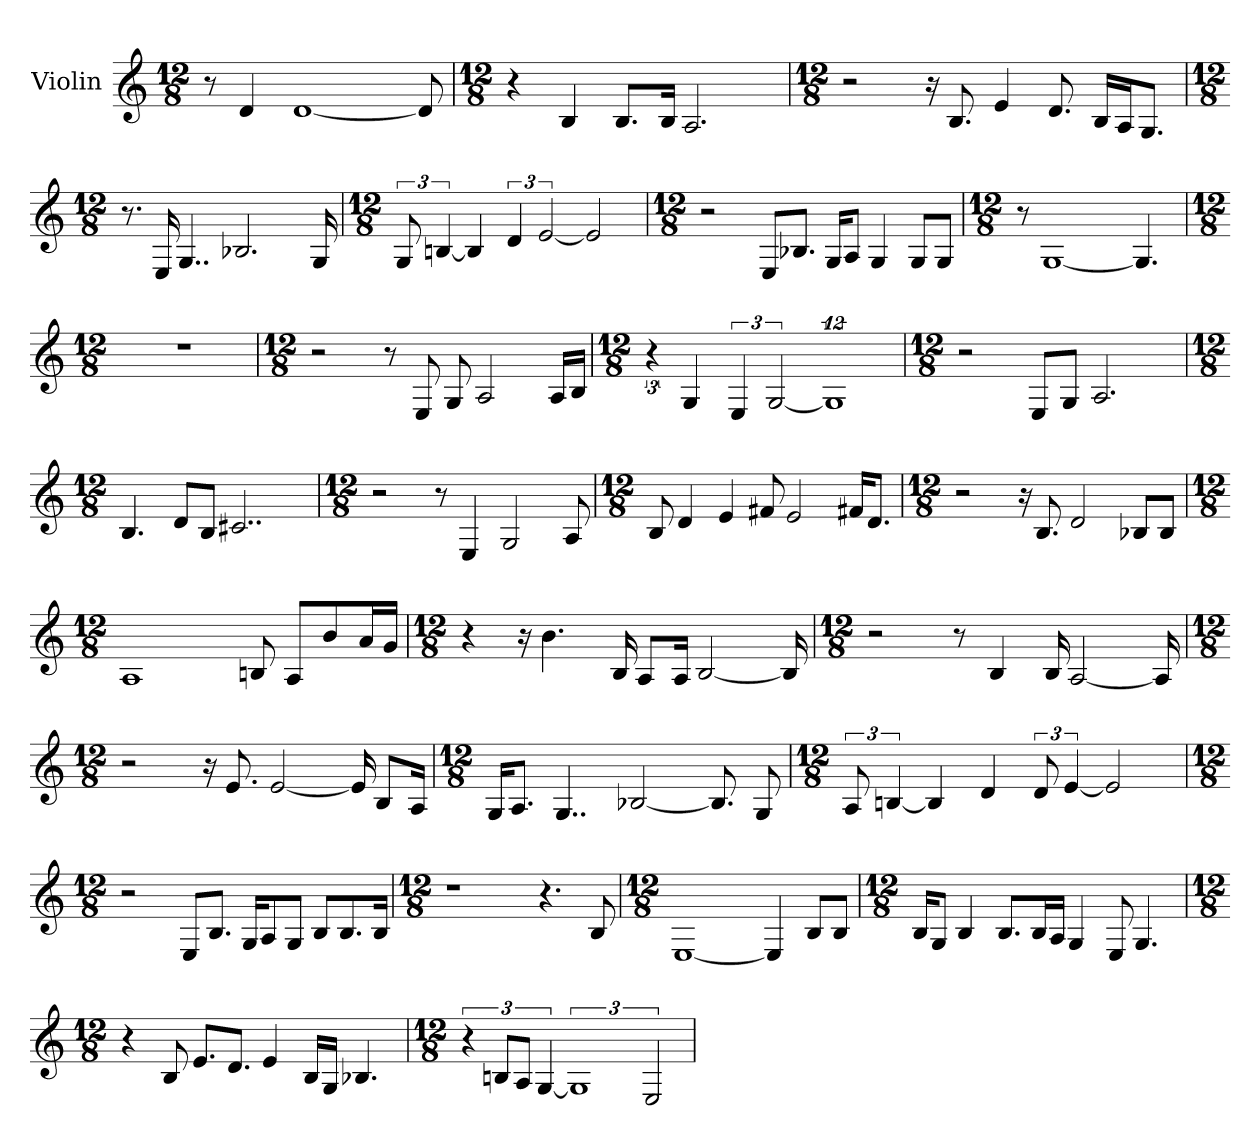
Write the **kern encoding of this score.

**kern
*part1
*staff1
*I"Violin
*I'Vln
*M12/8
=
8r
4d
[1d
8d]
=
*M12/8
4r
4B
8.BL
16BJk
2.A
=
*M12/8
2r
16r
8.B
4e
8.d
16BLL
16AJ
8.GJ
=
*M12/8
8.r
16E
4..G
2.B-X
16G
=
*M12/8
12G
[6Bn
4B]
6d
[3e
2e]
=
*M12/8
2r
8EL
8.B-XJ
16GKL
8AJ
4G
8GL
8GJ
=
*M12/8
8r
[1G
4.G]
=
*M12/8
1.r
=
*M12/8
2r
8r
8E
8G
2A
16ALL
16BJJ
=
*M12/8
6r
4G
6E
[3G
12%7G]
=
*M12/8
2r
8EL
8GJ
2.A
=
*M12/8
4.B
8dL
8BJ
2..c#X
=
*M12/8
2r
8r
4E
2G
8A
=
*M12/8
8B
4d
4e
8f#X
2e
16f#XKL
8.dJ
=
*M12/8
2r
16r
8.B
2d
8B-XL
8B-J
=
*M12/8
1A
8Bn
8AL
8b
16aL
16gJJ
=
*M12/8
4r
16r
4.b
16B
8AL
16AJk
[2B
16B]
=
*M12/8
2r
8r
4B
16B
[2A
16A]
=
*M12/8
2r
16r
8.e
[2e
16e]
8BL
16AJk
=
*M12/8
16GKL
8.AJ
4..G
[2B-X
8.B-]
8G
=
*M12/8
12A
[6Bn
4B]
4d
12d
[6e
2e]
=
*M12/8
2r
8EL
8.BJ
16GKL
8A
8GJ
8BL
8.B
16BJk
=
*M12/8
1r
4.r
8B
=
*M12/8
[1E
4E]
8BL
8BJ
=
*M12/8
16BKL
8GJ
4B
8.BL
16BL
16AJJ
4G
8E
4.G
=
*M12/8
4r
8B
8.eL
8.dJ
4e
16BLL
16GJJ
4.B-X
=
*M12/8
6r
12BnL
12AJ
[6G
3%2G]
3E
=
*-
